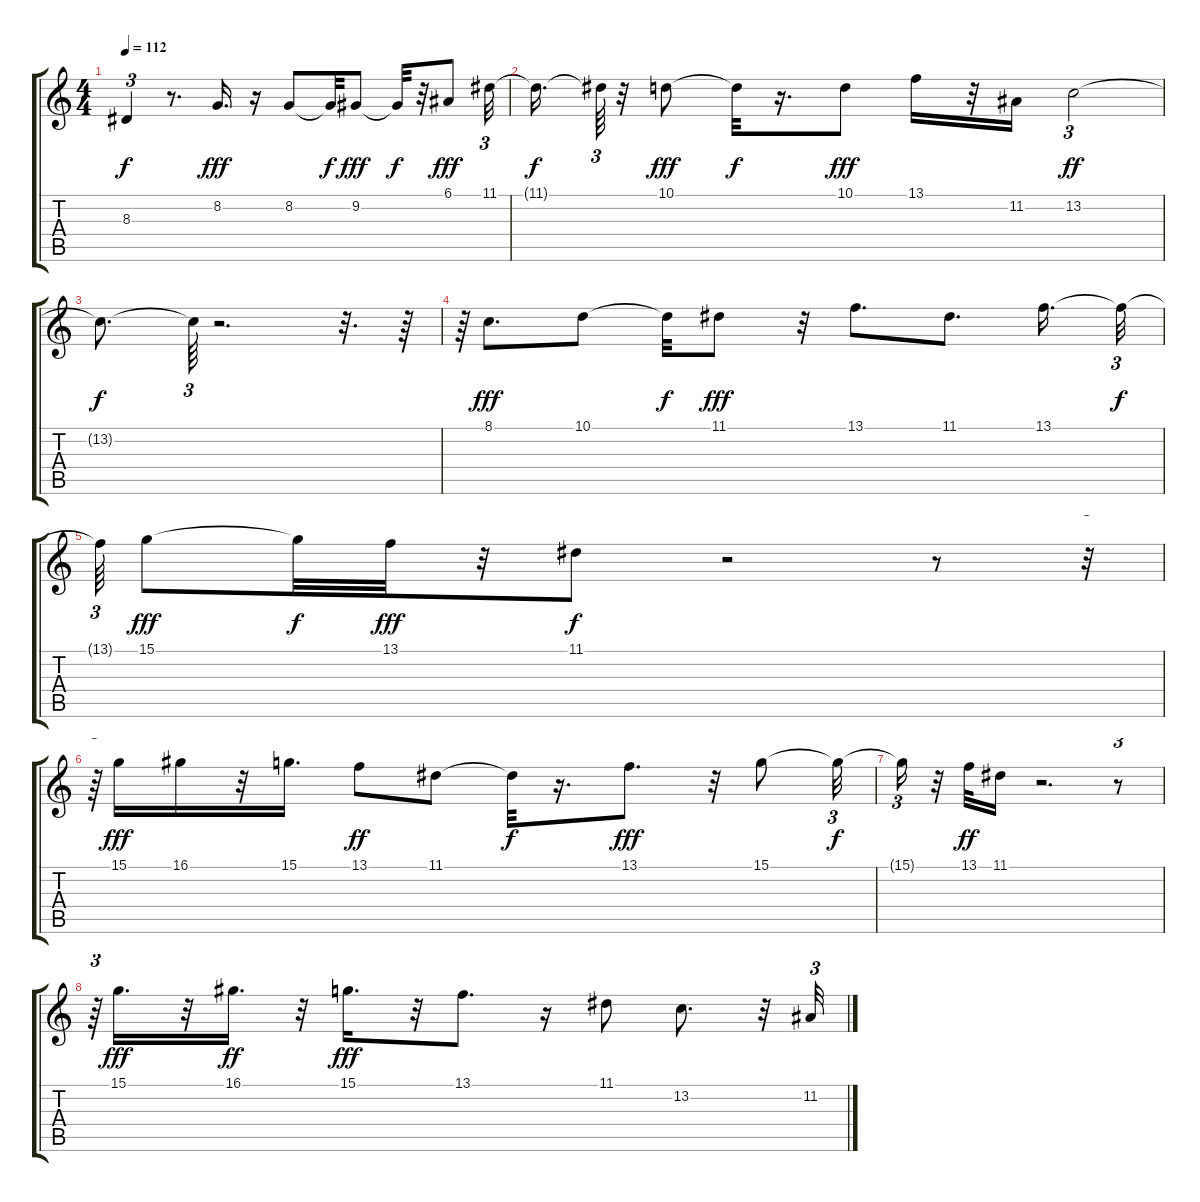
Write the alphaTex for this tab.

\track "" {instrument panflute}
\staff {score tabs}
\tuning (E4 B3 G3 D3 A2 E2) {hide}
\ts (4 4)
\tempo 112
\clef g2
\ks c
8.3{t}.4{tu (3 2) dy f} r.8{d} 8.2.16{d dy fff} r.16 8.2.8 8.2{t}.32{dy f} 9.2.8{dy fff} 9.2{t}.32{dy f} r.32 6.1.8{dy fff} 11.1.32{tu (3 2)} |
11.1{t}.16{d dy f} 11.1{t}.64{tu (3 2)} r.32 10.1.8{dy fff} 10.1{t}.32{dy f} r.16{d} 10.1.8{dy fff} 13.1.16 r.32 11.2.16 13.2.2{tu (3 2) dy ff} |
13.2{t}.8{d dy f} 13.2{t}.64{tu (3 2)} r.2{d} r.32{d} r.64 |
r.64{tu (3 2)} 8.1.8{d dy fff} 10.1.8 10.1{t}.32{dy f} 11.1.8{dy fff} r.32 13.1.8{d} 11.1.8{d} 13.1.16{d} 13.1{t}.32{tu (3 2) dy f} |
13.1{t}.64{tu (3 2)} 15.1.8{dy fff} 15.1{t}.32{dy f} 13.1.32{dy fff} r.32 11.1.8{dy f} r.2 r.8 r.32{tu (3 2)} |
r.64{tu (3 2)} 15.1.16{dy fff} 16.1.16 r.32 15.1.16{d} 13.1.8{dy ff} 11.1.8 11.1{t}.32{dy f} r.16{d} 13.1.8{d dy fff} r.32 15.1.8 15.1{t}.32{tu (3 2) dy f} |
15.1{t}.16{tu (3 2)} r.32 13.1.32{dy ff} 11.1.16 r.2{d} r.8{tu (3 2)} |
r.64{tu (3 2)} 15.1.16{d dy fff} r.32 16.1.16{d dy ff} r.32 15.1.16{d dy fff} r.32 13.1.8{d} r.16 11.1.8 13.2.8{d} r.32 11.2.32{tu (3 2)}
